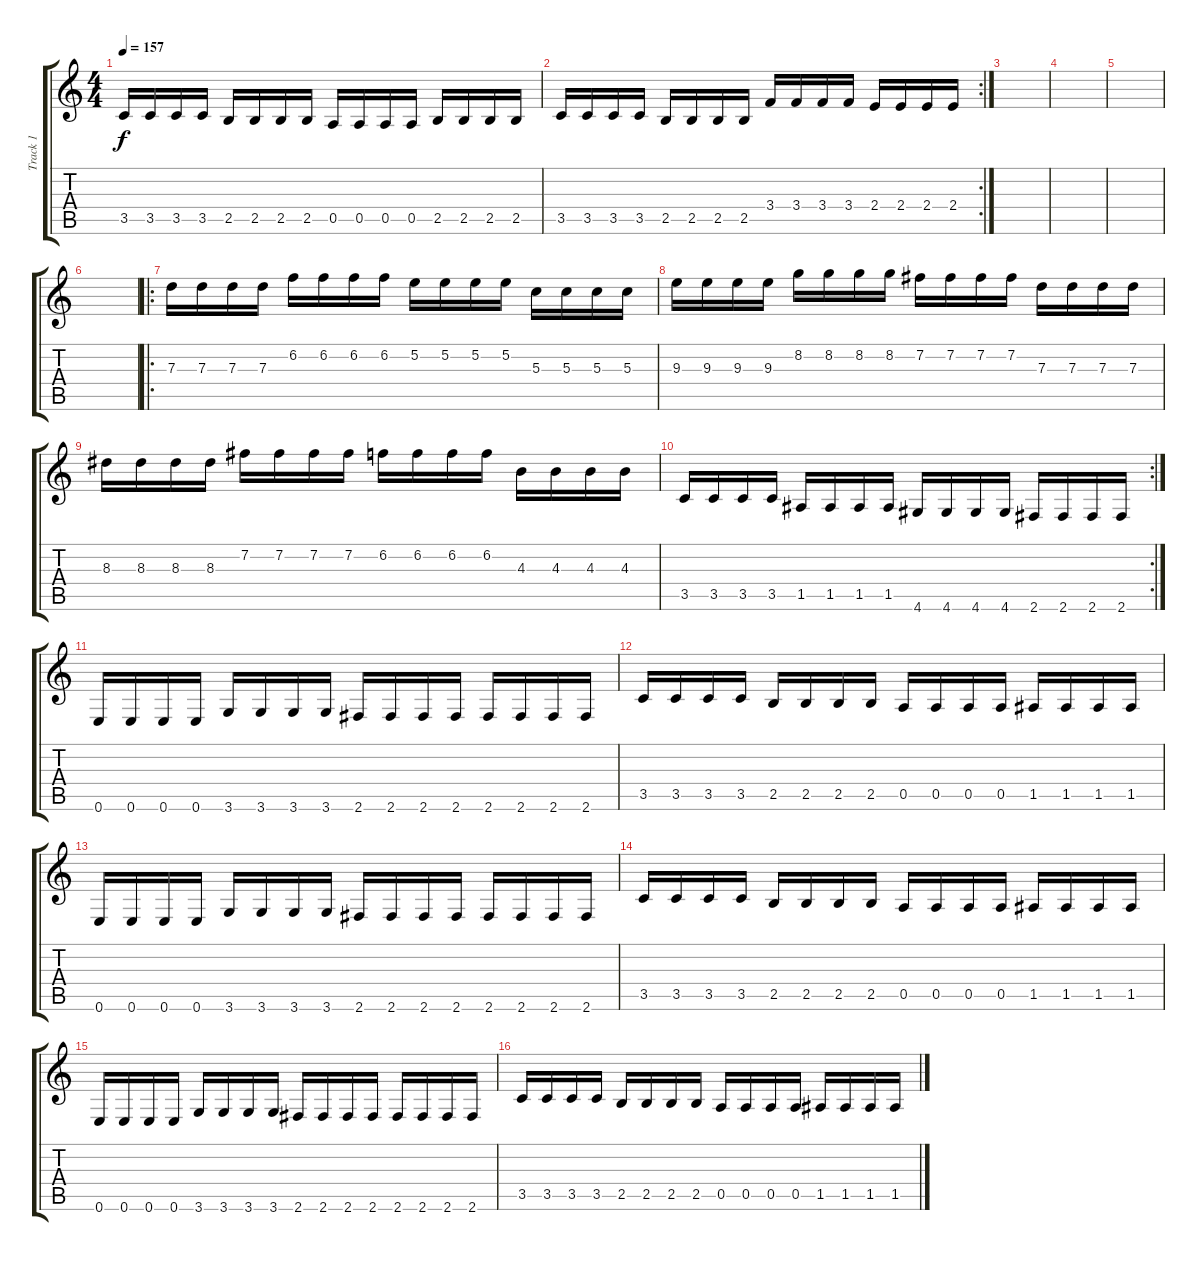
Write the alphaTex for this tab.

\track ("Track 1" "Track 1") {instrument distortionguitar}
\staff {score tabs}
\tuning (E4 B3 G3 D3 A2 E2) {hide}
\ts (4 4)
\tempo 157
\clef g2
\ks c
3.5.16{dy f} 3.5.16 3.5.16 3.5.16 2.5.16 2.5.16 2.5.16 2.5.16 0.5.16 0.5.16 0.5.16 0.5.16 2.5.16 2.5.16 2.5.16 2.5.16 |
\rc 2
3.5.16 3.5.16 3.5.16 3.5.16 2.5.16 2.5.16 2.5.16 2.5.16 3.4.16 3.4.16 3.4.16 3.4.16 2.4.16 2.4.16 2.4.16 2.4.16 |
|
|
|
|
\ro
7.3.16 7.3.16 7.3.16 7.3.16 6.2.16 6.2.16 6.2.16 6.2.16 5.2.16 5.2.16 5.2.16 5.2.16 5.3.16 5.3.16 5.3.16 5.3.16 |
9.3.16 9.3.16 9.3.16 9.3.16 8.2.16 8.2.16 8.2.16 8.2.16 7.2.16 7.2.16 7.2.16 7.2.16 7.3.16 7.3.16 7.3.16 7.3.16 |
8.3.16 8.3.16 8.3.16 8.3.16 7.2.16 7.2.16 7.2.16 7.2.16 6.2.16 6.2.16 6.2.16 6.2.16 4.3.16 4.3.16 4.3.16 4.3.16 |
\rc 2
3.5.16 3.5.16 3.5.16 3.5.16 1.5.16 1.5.16 1.5.16 1.5.16 4.6.16 4.6.16 4.6.16 4.6.16 2.6.16 2.6.16 2.6.16 2.6.16 |
0.6.16 0.6.16 0.6.16 0.6.16 3.6.16 3.6.16 3.6.16 3.6.16 2.6.16 2.6.16 2.6.16 2.6.16 2.6.16 2.6.16 2.6.16 2.6.16 |
3.5.16 3.5.16 3.5.16 3.5.16 2.5.16 2.5.16 2.5.16 2.5.16 0.5.16 0.5.16 0.5.16 0.5.16 1.5.16 1.5.16 1.5.16 1.5.16 |
0.6.16 0.6.16 0.6.16 0.6.16 3.6.16 3.6.16 3.6.16 3.6.16 2.6.16 2.6.16 2.6.16 2.6.16 2.6.16 2.6.16 2.6.16 2.6.16 |
3.5.16 3.5.16 3.5.16 3.5.16 2.5.16 2.5.16 2.5.16 2.5.16 0.5.16 0.5.16 0.5.16 0.5.16 1.5.16 1.5.16 1.5.16 1.5.16 |
0.6.16 0.6.16 0.6.16 0.6.16 3.6.16 3.6.16 3.6.16 3.6.16 2.6.16 2.6.16 2.6.16 2.6.16 2.6.16 2.6.16 2.6.16 2.6.16 |
3.5.16 3.5.16 3.5.16 3.5.16 2.5.16 2.5.16 2.5.16 2.5.16 0.5.16 0.5.16 0.5.16 0.5.16 1.5.16 1.5.16 1.5.16 1.5.16
